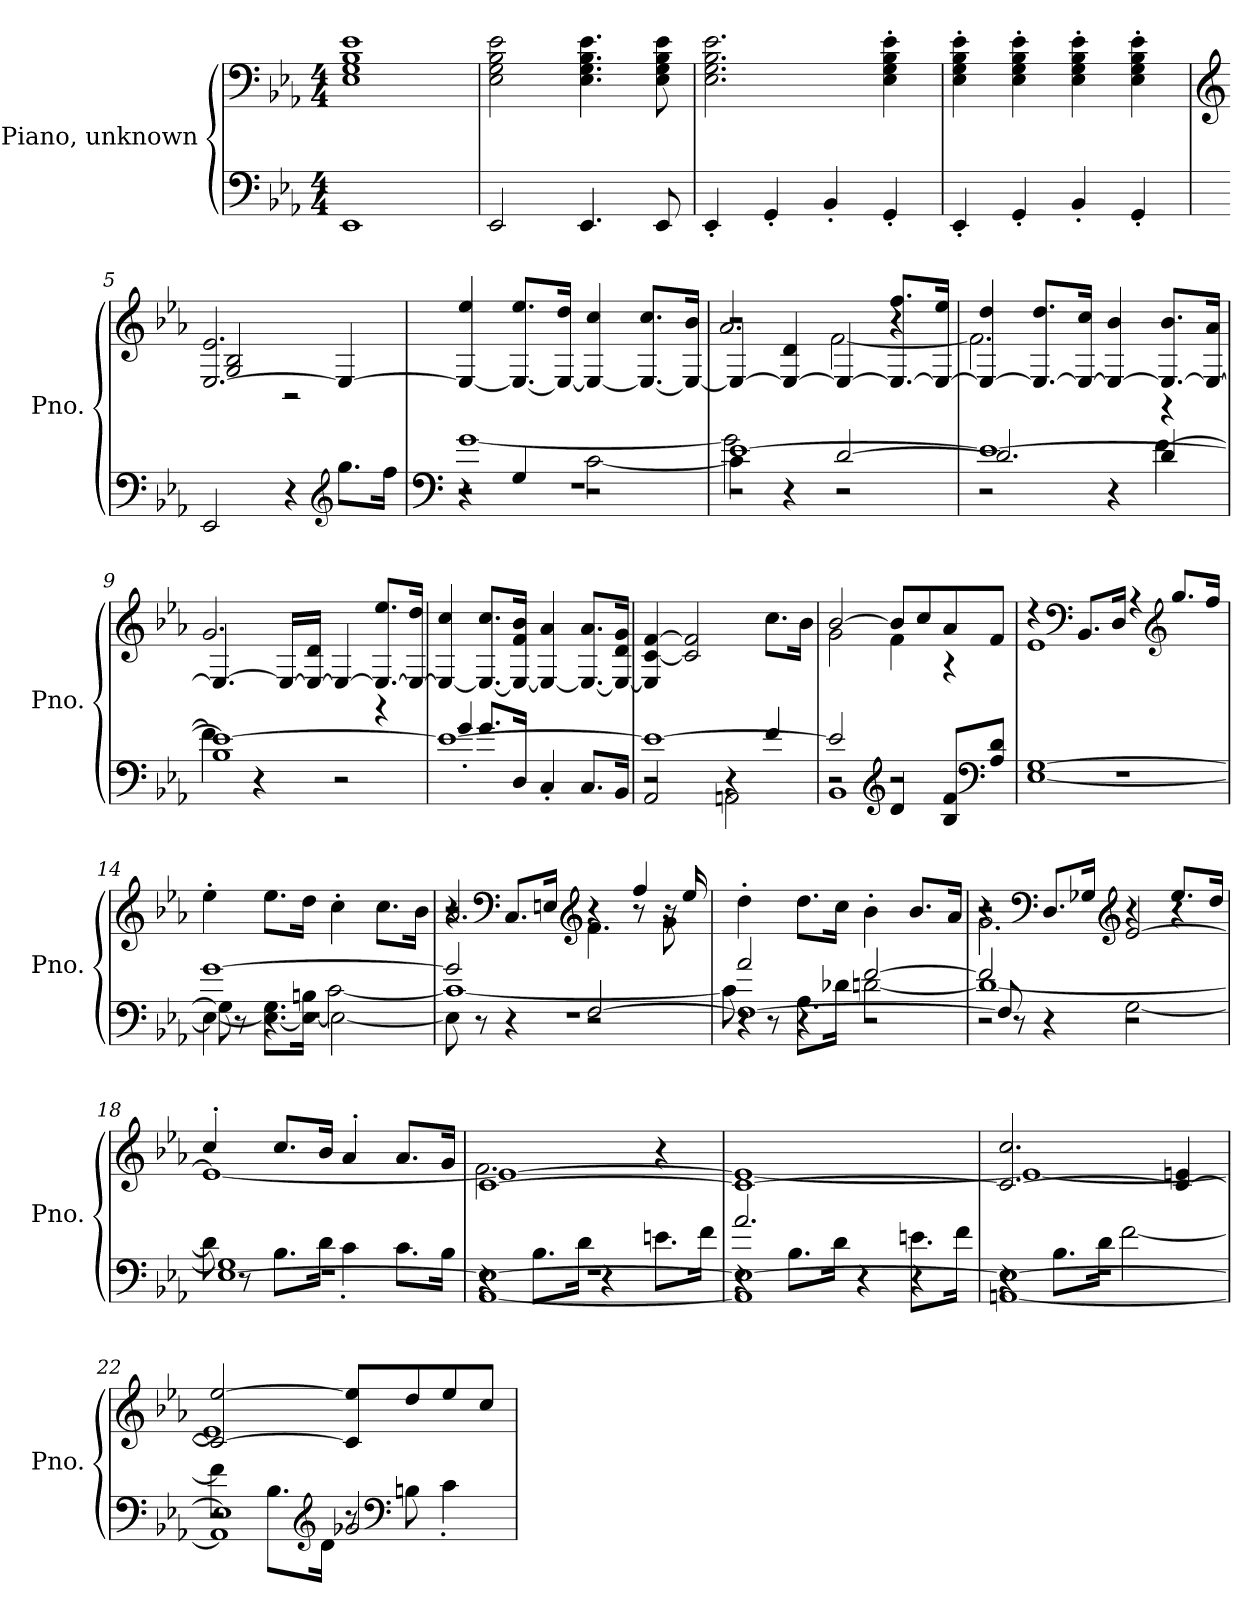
**kern	**kern
*part1	*part1
*staff2	*staff1
*I"Piano, unknown	*
*I'Pno.	*
*clefF4	*clefF4
*k[b-e-a-]	*k[b-e-a-]
*M4/4	*M4/4
*MM120	*MM120
=1	=1
1EE-	1E- 1G 1B- 1e-
=2	=2
2EE-/	2E-\ 2G\ 2B-\ 2e-\
4.EE-/	4.E-\ 4.G\ 4.B-\ 4.e-\
8EE-/	8E-\ 8G\ 8B-\ 8e-\
=3	=3
4EE-'/	2.E-\ 2.G\ 2.B-\ 2.e-\
4GG'/	.
4BB-'/	.
4GG'/	4E-\' 4G\' 4B-\' 4e-\'
=4	=4
4EE-'/	4E-\' 4G\' 4B-\' 4e-\'
4GG'/	4E-\' 4G\' 4B-\' 4e-\'
4BB-'/	4E-\' 4G\' 4B-\' 4e-\'
4GG'/	4E-\' 4G\' 4B-\' 4e-\'
=5	=5
*	*clefG2
*	*^
2EE-/	[2.E-/ 2.e-/	2G/ 2B-/
4r	.	2r
*clefG2	*	*
8.gg\L	4E-/_	.
16ff\Jk	.	.
*	*v	*v
=6	=6
*clefF4	*
*^	*
*	*^	*
*	*	*^	*
1r	2r	4r	[1g	4E-/_ 4ee-/
.	.	4G/	.	8.E-/_ 8.ee-/L
.	.	.	.	16E-/_ 16dd/Jk
.	[2c\	2r	.	4E-/_ 4cc/
.	.	.	.	8.E-/_ 8.cc/L
.	.	.	.	16E-/_ 16b-/Jk
!!LO:LB:g=z
=7	=7	=7	=7	=7
*	*	*	*	*^
*	*	*	*	*	*^
[1e-	4c\]	2r	2g\]	4E-/_	2r	2.a-/
.	4r	.	.	4E-/_ 4d/	.	.
.	2r	[2d/	2r	4E-/_	[2f\	.
.	.	.	.	8.E-/_ 8.ff/L	.	4r
.	.	.	.	16E-/_ 16ee-/Jk	.	.
*	*	*v	*v	*	*	*
*	*	*	*	*v	*v
=8	=8	=8	=8	=8
1e-_	2.d/]	2r	4E-/_ 4dd/	2.f\]
.	.	.	8.E-/_ 8.dd/L	.
.	.	.	16E-/_ 16cc/Jk	.
.	.	4r	4E-/_ 4b-/	.
.	4d/	[4f\	8.E-/_ 8.b-/L	4r
.	.	.	16E-/_ 16a-/Jk	.
=9	=9	=9	=9	=9
1e-_	1B-	4f\]	4.E-/_	2.g/
.	.	4r	.	.
.	.	.	16E-/LL_	.
.	.	.	16E-/_ 16d/JJ	.
.	.	2r	4E-/_	.
.	.	.	8.E-/_ 8.ee-/L	4r
.	.	.	16E-/_ 16dd/Jk	.
*	*v	*v	*	*
*	*	*v	*v
=10	=10	=10
1e-_	4g'/	4E-/_ 4cc/
.	8.g/L	8.E-/_ 8.cc/L
.	16D/Jk	16E-/_ 16f/ 16b-/Jk
.	4C'/	4E-/_ 4a-/
.	8.C/L	8.E-/_ 8.a-/L
.	16BB-/Jk	16E-/_ 16d/ 16g/Jk
!!LO:LB:g=z
=11	=11	=11
*	*^	*
1e-_	2AA-/	2r	4E-/] [4c/ [4f/
.	.	.	2c/] 2f/]
.	4r	2AAn\	.
.	4f/	.	8.cc\L
.	.	.	16b-\Jk
=12	=12	=12	=12
*	*	*	*^
2e-/]	2r	1BB-	[2b-/	2g\
*clefG2	*	*	*	*
2r	4d/	.	8b-/L]	4f\
.	.	.	8cc/	.
.	8B-/ 8f/L	.	8a-/	4r
*clefF4	*	*	*	*
.	8A-/ 8d/J	.	8f/J	.
=13	=13	=13	=13	=13
1r	[1E-	[1G	4r	1e-
*	*	*	*clefF4	*
.	.	.	8.BB-/L	.
.	.	.	16D/Jk	.
.	.	.	4r	.
*	*	*	*clefG2	*
.	.	.	8.gg/L	.
.	.	.	16ff/Jk	.
*	*	*	*v	*v
=14	=14	=14	=14
*	*	*^	*
1r	4E-\_	[1g	8G\]	4ee-'\
.	.	.	8r	.
.	8.E-\_ 8.G\L	.	4r	8.ee-\L
.	16E-\_ 16Bn\Jk	.	.	16dd\Jk
.	2E-\_	.	[2c\	4cc'\
.	.	.	.	8.cc\L
.	.	.	.	16b-\Jk
!!LO:LB:g=z
=15	=15	=15	=15	=15
*	*	*	*	*^
*	*	*	*	*	*^
1r	8E-\]	2g/]	1c_	2.a-/	2r	4r
.	8r	.	.	.	.	.
*	*	*	*	*clefF4	*	*
.	4r	.	.	.	.	8.C/L
.	.	.	.	.	.	16En/Jk
*	*	*	*	*clefG2	*	*
.	2r	[2F/	.	.	4.f\	4r
.	.	.	.	4ff/	.	8r
.	.	.	.	.	8g\	16r
.	.	.	.	.	.	16ee-/
*	*	*	*	*v	*v	*v
=16	=16	=16	=16	=16
2a-/	4r	1F_	8c\]	4dd'\
.	.	.	8r	.
.	8.A-\L	.	4r	8.dd\L
.	16d-X\Jk	.	.	16cc\Jk
[2f/	[2dn\	.	2r	4b-'\
.	.	.	.	8.b-/L
.	.	.	.	16a-/Jk
=17	=17	=17	=17	=17
*	*	*	*	*^
*	*	*	*	*	*^
2f/]	1d_	8F/]	2r	4r	2.g\	2r
.	.	8r	.	.	.	.
*	*	*	*	*clefF4	*	*
.	.	4r	.	8.D/L	.	.
.	.	.	.	16G-X/Jk	.	.
*	*	*	*	*clefG2	*	*
2r	.	2r	[2G\	4r	.	[2e-/
.	.	.	.	8.ee-/L	4r	.
.	.	.	.	16dd/Jk	.	.
*	*	*	*	*	*v	*v
!!LO:LB:g=z
=18	=18	=18	=18	=18	=18
1r	8d\]	[1E-	1G]	4cc'/	1e-_
.	8r	.	.	.	.
.	8.B-\L	.	.	8.cc/L	.
.	16d\Jk	.	.	16b-/Jk	.
.	4c'\	.	.	4a-'/	.
.	8.c\L	.	.	8.a-/L	.
.	16B-\Jk	.	.	16g/Jk	.
=19	=19	=19	=19	=19	=19
*	*	*	*	*	*^
1r	4r	1E-_	[1AA-	[1c	2.f\	1e-_
.	8.B-\L	.	.	.	.	.
.	16d\Jk	.	.	.	.	.
.	4r	.	.	.	.	.
.	8.en\L	.	.	.	4r	.
.	16f\Jk	.	.	.	.	.
*	*	*	*	*	*v	*v
=20	=20	=20	=20	=20	=20
2.a-/	4r	1E-_	1AA-]	1c_	1e-_
.	8.B-\L	.	.	.	.
.	16d\Jk	.	.	.	.
.	4r	.	.	.	.
4r	8.en\L	.	.	.	.
.	16f\Jk	.	.	.	.
=21	=21	=21	=21	=21	=21
1r	4r	1E-_	[1AAn	2.c/_ 2.cc/	1e-_
.	8.B-\L	.	.	.	.
.	16d\Jk	.	.	.	.
.	[2f\	.	.	.	.
.	.	.	.	4c/_ 4en/	.
!!LO:LB:g=z	!!
=22	=22	=22	=22	=22	=22
2r	4f\]	1E-]	1AA]	2c/_ [2ee-/	1e-]
.	8.B-\L	.	.	.	.
*clefG2	*	*	*	*	*
.	16d\Jk	.	.	.	.
2g-X/	8r	.	.	8c/] 8ee-/]L	.
*clefF4	*	*	*	*	*
.	8Bn\	.	.	8dd/	.
.	4c'\	.	.	8ee-/	.
.	.	.	.	8cc/J	.
*v	*v	*v	*v	*	*
*	*v	*v
=	=
*-	*-
